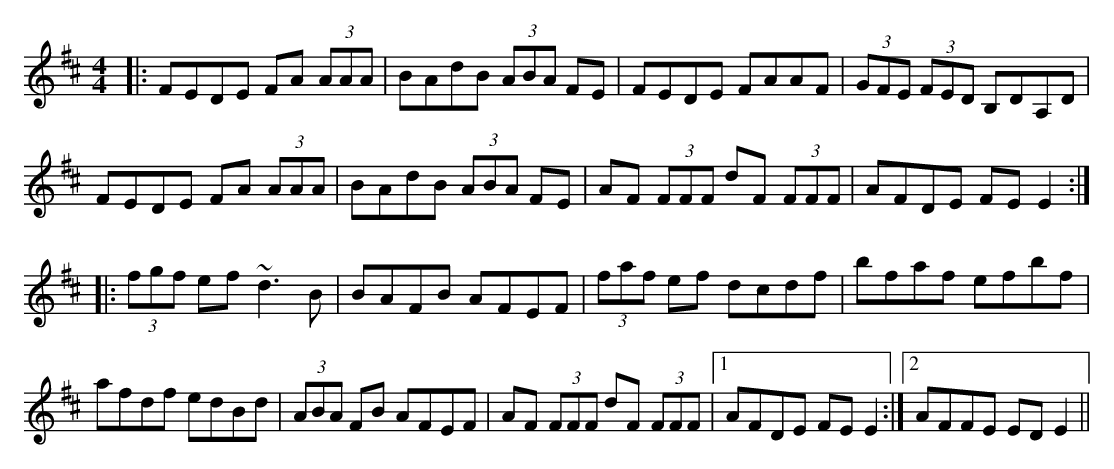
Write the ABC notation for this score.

X:1
M:4/4
K:D
|: FEDE FA (3AAA | BAdB (3ABA FE | FEDE FAAF | (3GFE (3FED B,DA,D |
FEDE FA (3AAA | BAdB (3ABA FE | AF (3FFF dF (3FFF | AFDE FE E2 :|
|: (3fgf ef ~d3B | BAFB AFEF | (3faf ef dcdf | bfaf efbf |
afdf edBd | (3ABA FB AFEF | AF (3FFF dF (3FFF |1 AFDE FE E2 :|2 AFFE ED E2 ||
